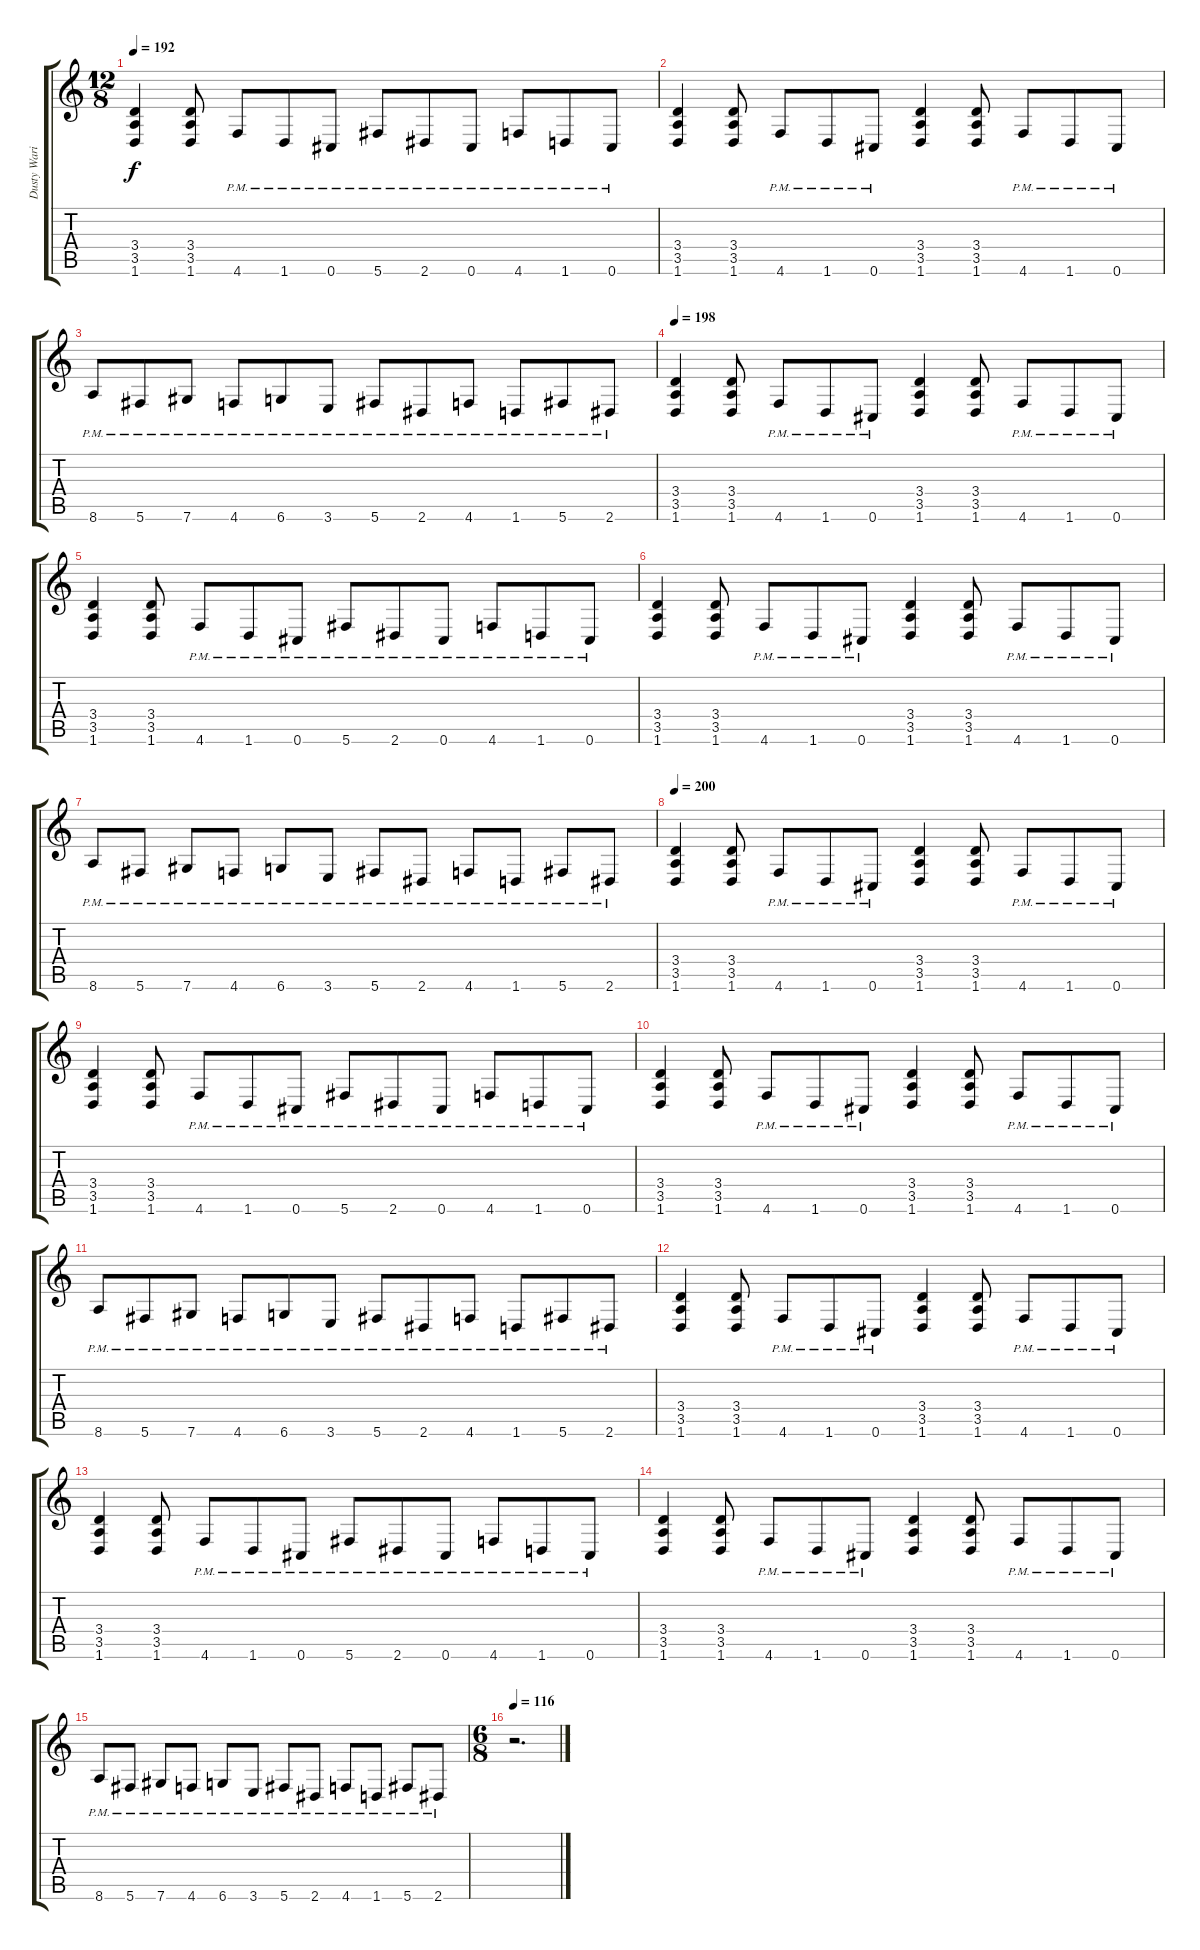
\track ("Dusty Waring" "Dusty Wari") {instrument distortionguitar}
\staff {score tabs}
\tuning (Db4 Ab3 E3 B2 Gb2 Db2) {hide}
\ts (12 8)
\tempo 192
\clef g2
\ks c
(3.4 3.5 1.6).4{dy f} (3.4 3.5 1.6).8 4.6{pm}.8 1.6{pm}.8 0.6{pm}.8 5.6{pm}.8 2.6{pm}.8 0.6{pm}.8 4.6{pm}.8 1.6{pm}.8 0.6{pm}.8 |
(3.4 3.5 1.6).4 (3.4 3.5 1.6).8 4.6{pm}.8 1.6{pm}.8 0.6{pm}.8 (3.4 3.5 1.6).4 (3.4 3.5 1.6).8 4.6{pm}.8 1.6{pm}.8 0.6{pm}.8 |
8.6{pm}.8 5.6{pm}.8 7.6{pm}.8 4.6{pm}.8 6.6{pm}.8 3.6{pm}.8 5.6{pm}.8 2.6{pm}.8 4.6{pm}.8 1.6{pm}.8 5.6{pm}.8 2.6{pm}.8 |
\tempo 198
(3.4 3.5 1.6).4 (3.4 3.5 1.6).8 4.6{pm}.8 1.6{pm}.8 0.6{pm}.8 (3.4 3.5 1.6).4 (3.4 3.5 1.6).8 4.6{pm}.8 1.6{pm}.8 0.6{pm}.8 |
(3.4 3.5 1.6).4 (3.4 3.5 1.6).8 4.6{pm}.8 1.6{pm}.8 0.6{pm}.8 5.6{pm}.8 2.6{pm}.8 0.6{pm}.8 4.6{pm}.8 1.6{pm}.8 0.6{pm}.8 |
(3.4 3.5 1.6).4 (3.4 3.5 1.6).8 4.6{pm}.8 1.6{pm}.8 0.6{pm}.8 (3.4 3.5 1.6).4 (3.4 3.5 1.6).8 4.6{pm}.8 1.6{pm}.8 0.6{pm}.8 |
8.6{pm}.8 5.6{pm}.8{beam split} 7.6{pm}.8{beam merge} 4.6{pm}.8{beam split} 6.6{pm}.8 3.6{pm}.8{beam split} 5.6{pm}.8 2.6{pm}.8{beam split} 4.6{pm}.8{beam merge} 1.6{pm}.8{beam split} 5.6{pm}.8 2.6{pm}.8 |
\tempo 200
(3.4 3.5 1.6).4 (3.4 3.5 1.6).8 4.6{pm}.8 1.6{pm}.8 0.6{pm}.8 (3.4 3.5 1.6).4 (3.4 3.5 1.6).8 4.6{pm}.8 1.6{pm}.8 0.6{pm}.8 |
(3.4 3.5 1.6).4 (3.4 3.5 1.6).8 4.6{pm}.8 1.6{pm}.8 0.6{pm}.8 5.6{pm}.8 2.6{pm}.8 0.6{pm}.8 4.6{pm}.8 1.6{pm}.8 0.6{pm}.8 |
(3.4 3.5 1.6).4 (3.4 3.5 1.6).8 4.6{pm}.8 1.6{pm}.8 0.6{pm}.8 (3.4 3.5 1.6).4 (3.4 3.5 1.6).8 4.6{pm}.8 1.6{pm}.8 0.6{pm}.8 |
8.6{pm}.8 5.6{pm}.8 7.6{pm}.8 4.6{pm}.8 6.6{pm}.8 3.6{pm}.8 5.6{pm}.8 2.6{pm}.8 4.6{pm}.8 1.6{pm}.8 5.6{pm}.8 2.6{pm}.8 |
(3.4 3.5 1.6).4 (3.4 3.5 1.6).8 4.6{pm}.8 1.6{pm}.8 0.6{pm}.8 (3.4 3.5 1.6).4 (3.4 3.5 1.6).8 4.6{pm}.8 1.6{pm}.8 0.6{pm}.8 |
(3.4 3.5 1.6).4 (3.4 3.5 1.6).8 4.6{pm}.8 1.6{pm}.8 0.6{pm}.8 5.6{pm}.8 2.6{pm}.8 0.6{pm}.8 4.6{pm}.8 1.6{pm}.8 0.6{pm}.8 |
(3.4 3.5 1.6).4 (3.4 3.5 1.6).8 4.6{pm}.8 1.6{pm}.8 0.6{pm}.8 (3.4 3.5 1.6).4 (3.4 3.5 1.6).8 4.6{pm}.8 1.6{pm}.8 0.6{pm}.8 |
8.6{pm}.8 5.6{pm}.8{beam split} 7.6{pm}.8{beam merge} 4.6{pm}.8{beam split} 6.6{pm}.8 3.6{pm}.8{beam split} 5.6{pm}.8 2.6{pm}.8{beam split} 4.6{pm}.8{beam merge} 1.6{pm}.8{beam split} 5.6{pm}.8 2.6{pm}.8 |
\ts (6 8)
\tempo 116
r.2{d}
